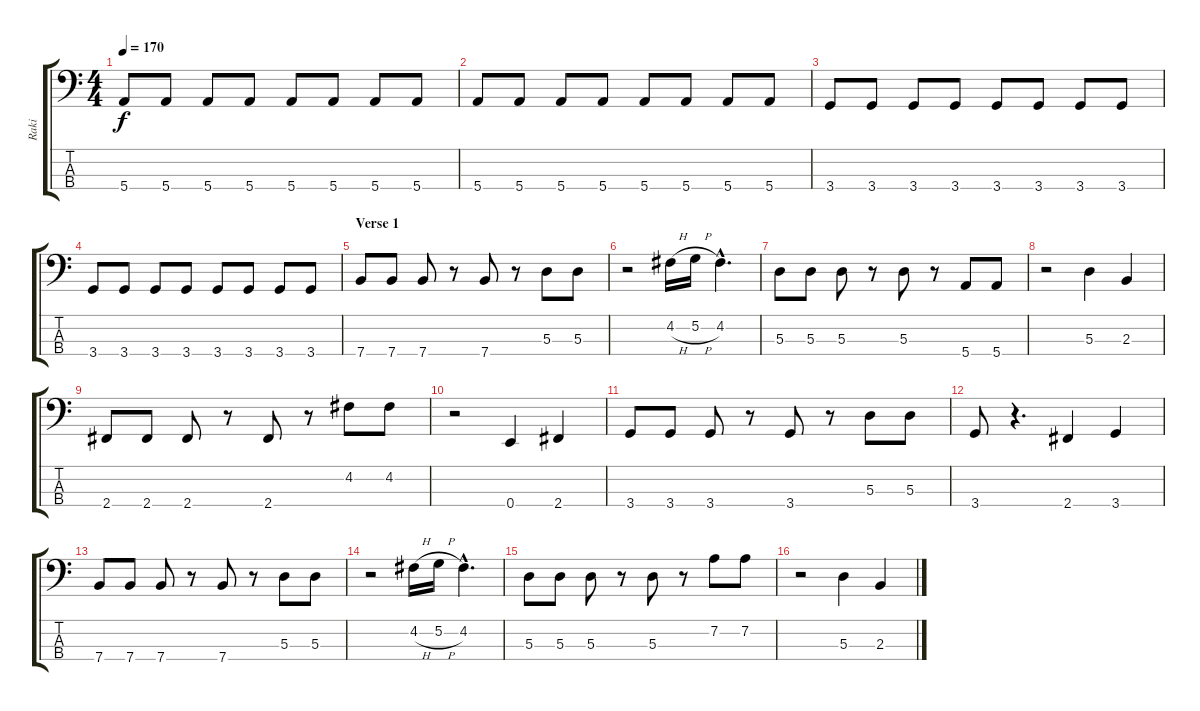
\track ("Raki" "Raki") {instrument electricbassfinger}
\staff {score tabs}
\tuning (G2 D2 A1 E1) {hide}
\ts (4 4)
\tempo 170
\clef f4
\ks c
5.4.8{dy f} 5.4.8 5.4.8 5.4.8 5.4.8 5.4.8 5.4.8 5.4.8 |
5.4.8 5.4.8 5.4.8 5.4.8 5.4.8 5.4.8 5.4.8 5.4.8 |
3.4.8 3.4.8 3.4.8 3.4.8 3.4.8 3.4.8 3.4.8 3.4.8 |
3.4.8 3.4.8 3.4.8 3.4.8 3.4.8 3.4.8 3.4.8 3.4.8 |
\section ("" "Verse 1")
7.4.8 7.4.8 7.4.8 r.8 7.4.8 r.8 5.3.8 5.3.8 |
r.2 4.2{h}.16 5.2{h}.16 4.2{hac}.4{d} |
5.3.8 5.3.8 5.3.8 r.8 5.3.8 r.8 5.4.8 5.4.8 |
r.2 5.3.4 2.3.4 |
2.4.8 2.4.8 2.4.8 r.8 2.4.8 r.8 4.2.8 4.2.8 |
r.2 0.4.4 2.4.4 |
3.4.8 3.4.8 3.4.8 r.8 3.4.8 r.8 5.3.8 5.3.8 |
3.4.8 r.4{d} 2.4.4 3.4.4 |
7.4.8 7.4.8 7.4.8 r.8 7.4.8 r.8 5.3.8 5.3.8 |
r.2 4.2{h}.16 5.2{h}.16 4.2{hac}.4{d} |
5.3.8 5.3.8 5.3.8 r.8 5.3.8 r.8 7.2.8 7.2.8 |
r.2 5.3.4 2.3.4
